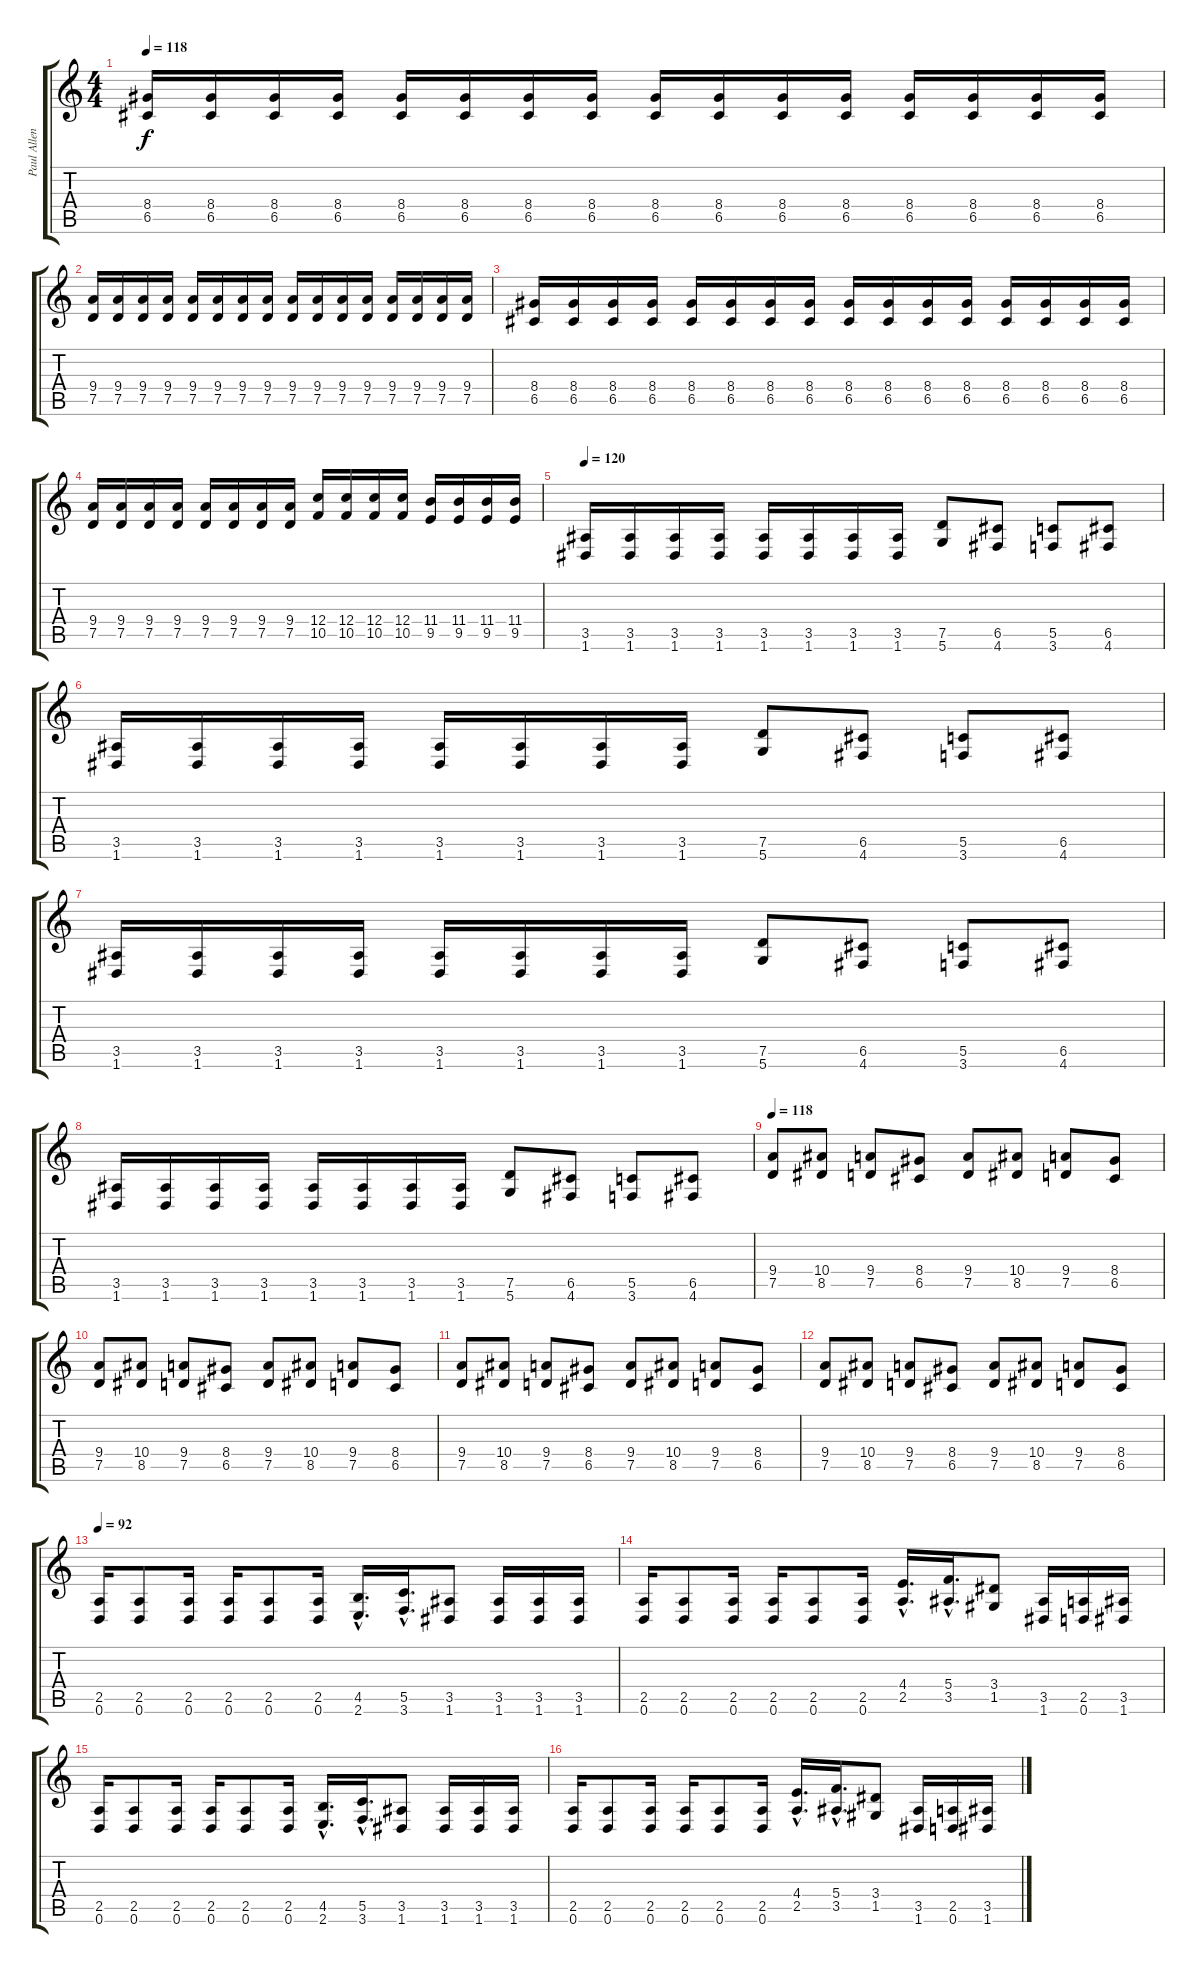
\track ("Paul Allender (Guitar)" "Paul Allen") {instrument overdrivenguitar}
\staff {score tabs}
\tuning (D4 A3 F3 C3 G2 D2) {hide}
\ts (4 4)
\tempo 118
\clef g2
\ks c
(8.4 6.5).16{dy f} (8.4 6.5).16 (8.4 6.5).16 (8.4 6.5).16 (8.4 6.5).16 (8.4 6.5).16 (8.4 6.5).16 (8.4 6.5).16 (8.4 6.5).16 (8.4 6.5).16 (8.4 6.5).16 (8.4 6.5).16 (8.4 6.5).16 (8.4 6.5).16 (8.4 6.5).16 (8.4 6.5).16 |
(9.4 7.5).16 (9.4 7.5).16 (9.4 7.5).16 (9.4 7.5).16 (9.4 7.5).16 (9.4 7.5).16 (9.4 7.5).16 (9.4 7.5).16 (9.4 7.5).16 (9.4 7.5).16 (9.4 7.5).16 (9.4 7.5).16 (9.4 7.5).16 (9.4 7.5).16 (9.4 7.5).16 (9.4 7.5).16 |
(8.4 6.5).16 (8.4 6.5).16 (8.4 6.5).16 (8.4 6.5).16 (8.4 6.5).16 (8.4 6.5).16 (8.4 6.5).16 (8.4 6.5).16 (8.4 6.5).16 (8.4 6.5).16 (8.4 6.5).16 (8.4 6.5).16 (8.4 6.5).16 (8.4 6.5).16 (8.4 6.5).16 (8.4 6.5).16 |
(9.4 7.5).16 (9.4 7.5).16 (9.4 7.5).16 (9.4 7.5).16 (9.4 7.5).16 (9.4 7.5).16 (9.4 7.5).16 (9.4 7.5).16 (12.4 10.5).16 (12.4 10.5).16 (12.4 10.5).16 (12.4 10.5).16 (11.4 9.5).16 (11.4 9.5).16 (11.4 9.5).16 (11.4 9.5).16 |
\tempo 120
(3.5 1.6).16 (3.5 1.6).16 (3.5 1.6).16 (3.5 1.6).16 (3.5 1.6).16 (3.5 1.6).16 (3.5 1.6).16 (3.5 1.6).16 (7.5 5.6).8 (6.5 4.6).8 (5.5 3.6).8 (6.5 4.6).8 |
(3.5 1.6).16 (3.5 1.6).16 (3.5 1.6).16 (3.5 1.6).16 (3.5 1.6).16 (3.5 1.6).16 (3.5 1.6).16 (3.5 1.6).16 (7.5 5.6).8 (6.5 4.6).8 (5.5 3.6).8 (6.5 4.6).8 |
(3.5 1.6).16 (3.5 1.6).16 (3.5 1.6).16 (3.5 1.6).16 (3.5 1.6).16 (3.5 1.6).16 (3.5 1.6).16 (3.5 1.6).16 (7.5 5.6).8 (6.5 4.6).8 (5.5 3.6).8 (6.5 4.6).8 |
(3.5 1.6).16 (3.5 1.6).16 (3.5 1.6).16 (3.5 1.6).16 (3.5 1.6).16 (3.5 1.6).16 (3.5 1.6).16 (3.5 1.6).16 (7.5 5.6).8 (6.5 4.6).8 (5.5 3.6).8 (6.5 4.6).8 |
\tempo 118
(9.4 7.5).8 (10.4 8.5).8 (9.4 7.5).8 (8.4 6.5).8 (9.4 7.5).8 (10.4 8.5).8 (9.4 7.5).8 (8.4 6.5).8 |
(9.4 7.5).8 (10.4 8.5).8 (9.4 7.5).8 (8.4 6.5).8 (9.4 7.5).8 (10.4 8.5).8 (9.4 7.5).8 (8.4 6.5).8 |
(9.4 7.5).8 (10.4 8.5).8 (9.4 7.5).8 (8.4 6.5).8 (9.4 7.5).8 (10.4 8.5).8 (9.4 7.5).8 (8.4 6.5).8 |
(9.4 7.5).8 (10.4 8.5).8 (9.4 7.5).8 (8.4 6.5).8 (9.4 7.5).8 (10.4 8.5).8 (9.4 7.5).8 (8.4 6.5).8 |
\tempo 92
(2.5 0.6).16 (2.5 0.6).8 (2.5 0.6).16 (2.5 0.6).16 (2.5 0.6).8 (2.5 0.6).16 (4.5{hac} 2.6{hac}).16{d} (5.5{hac} 3.6{hac}).16{d} (3.5 1.6).8 (3.5 1.6).16 (3.5 1.6).16 (3.5 1.6).16 |
(2.5 0.6).16 (2.5 0.6).8 (2.5 0.6).16 (2.5 0.6).16 (2.5 0.6).8 (2.5 0.6).16 (4.4{hac} 2.5{hac}).16{d} (5.4{hac} 3.5{hac}).16{d} (3.4 1.5).8 (3.5 1.6).16 (2.5 0.6).16 (3.5 1.6).16 |
(2.5 0.6).16 (2.5 0.6).8 (2.5 0.6).16 (2.5 0.6).16 (2.5 0.6).8 (2.5 0.6).16 (4.5{hac} 2.6{hac}).16{d} (5.5{hac} 3.6{hac}).16{d} (3.5 1.6).8 (3.5 1.6).16 (3.5 1.6).16 (3.5 1.6).16 |
(2.5 0.6).16 (2.5 0.6).8 (2.5 0.6).16 (2.5 0.6).16 (2.5 0.6).8 (2.5 0.6).16 (4.4{hac} 2.5{hac}).16{d} (5.4{hac} 3.5{hac}).16{d} (3.4 1.5).8 (3.5 1.6).16 (2.5 0.6).16 (3.5 1.6).16
